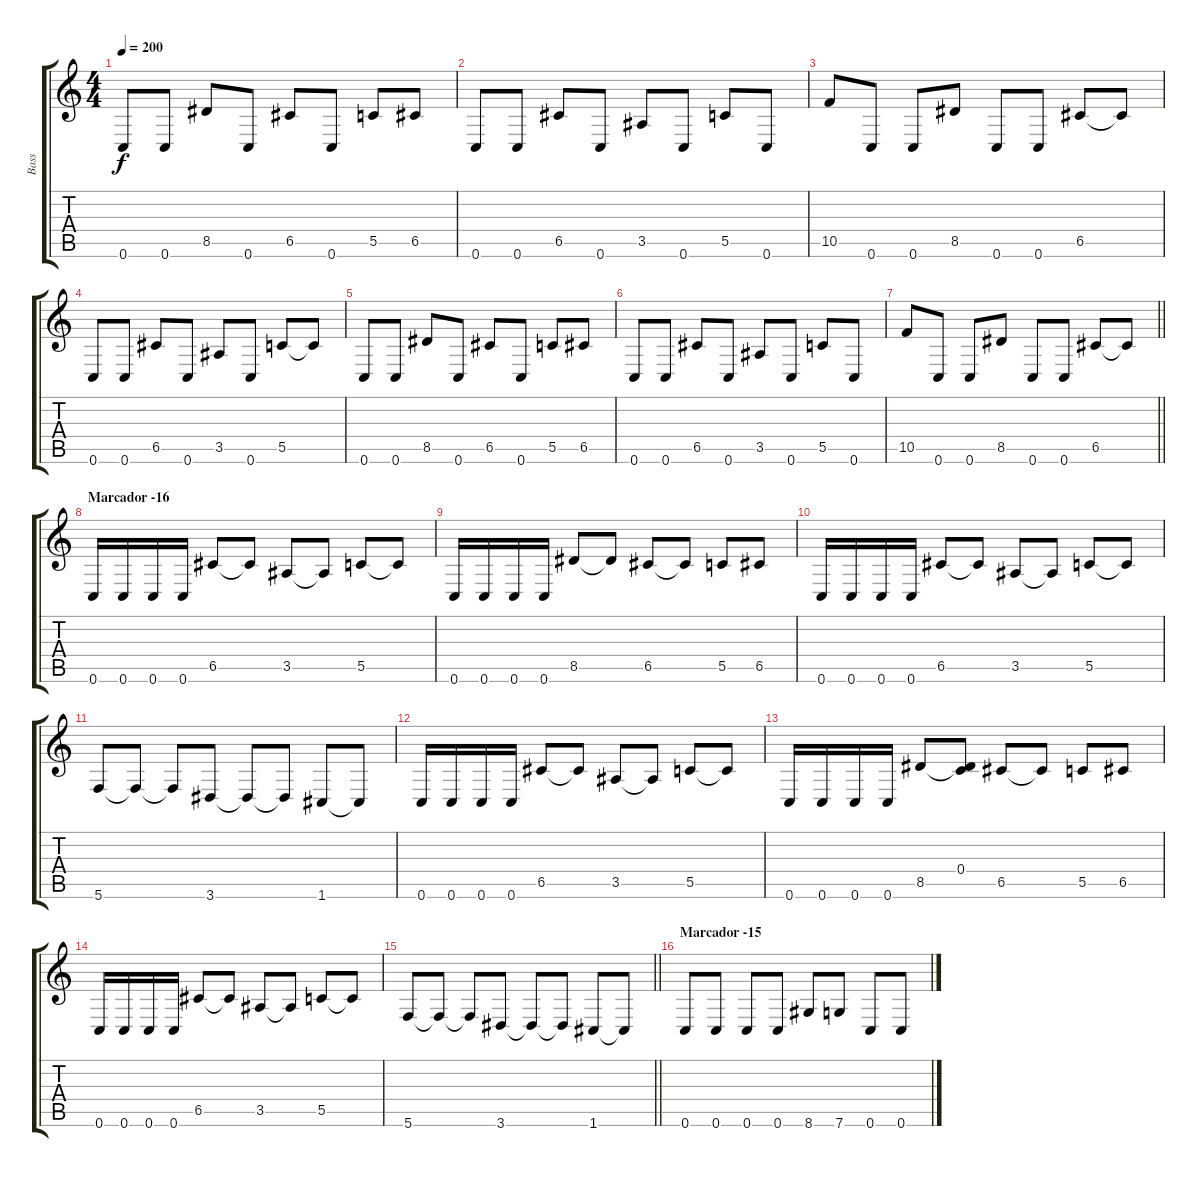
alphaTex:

\track ("Bass" "Bass") {instrument electricbassfinger}
\staff {score tabs}
\tuning (D4 A3 F3 C3 G2 C2) {hide}
\ts (4 4)
\tempo 200
\clef g2
\ks c
0.6.8{dy f} 0.6.8 8.5.8 0.6.8 6.5.8 0.6.8 5.5.8 6.5.8 |
0.6.8 0.6.8 6.5.8 0.6.8 3.5.8 0.6.8 5.5.8 0.6.8 |
10.5.8 0.6.8 0.6.8 8.5.8 0.6.8 0.6.8 6.5.8 6.5{t}.8 |
0.6.8 0.6.8 6.5.8 0.6.8 3.5.8 0.6.8 5.5.8 5.5{t}.8 |
0.6.8 0.6.8 8.5.8 0.6.8 6.5.8 0.6.8 5.5.8 6.5.8 |
0.6.8 0.6.8 6.5.8 0.6.8 3.5.8 0.6.8 5.5.8 0.6.8 |
\barLineRight lightlight
10.5.8 0.6.8 0.6.8 8.5.8 0.6.8 0.6.8 6.5.8 6.5{t}.8 |
\section ("" "Marcador -16")
0.6.16 0.6.16 0.6.16 0.6.16 6.5.8 6.5{t}.8 3.5.8 3.5{t}.8 5.5.8 5.5{t}.8 |
0.6.16 0.6.16 0.6.16 0.6.16 8.5.8 8.5{t}.8 6.5.8 6.5{t}.8 5.5.8 6.5.8 |
0.6.16 0.6.16 0.6.16 0.6.16 6.5.8 6.5{t}.8 3.5.8 3.5{t}.8 5.5.8 5.5{t}.8 |
5.6.8 5.6{t}.8 5.6{t}.8 3.6.8 3.6{t}.8 3.6{t}.8 1.6.8 1.6{t}.8 |
0.6.16 0.6.16 0.6.16 0.6.16 6.5.8 6.5{t}.8 3.5.8 3.5{t}.8 5.5.8 5.5{t}.8 |
0.6.16 0.6.16 0.6.16 0.6.16 8.5.8 (0.4 8.5{t}).8 6.5.8 6.5{t}.8 5.5.8 6.5.8 |
0.6.16 0.6.16 0.6.16 0.6.16 6.5.8 6.5{t}.8 3.5.8 3.5{t}.8 5.5.8 5.5{t}.8 |
\barLineRight lightlight
5.6.8 5.6{t}.8 5.6{t}.8 3.6.8 3.6{t}.8 3.6{t}.8 1.6.8 1.6{t}.8 |
\section ("" "Marcador -15")
0.6.8 0.6.8 0.6.8 0.6.8 8.6.8 7.6.8 0.6.8 0.6.8
